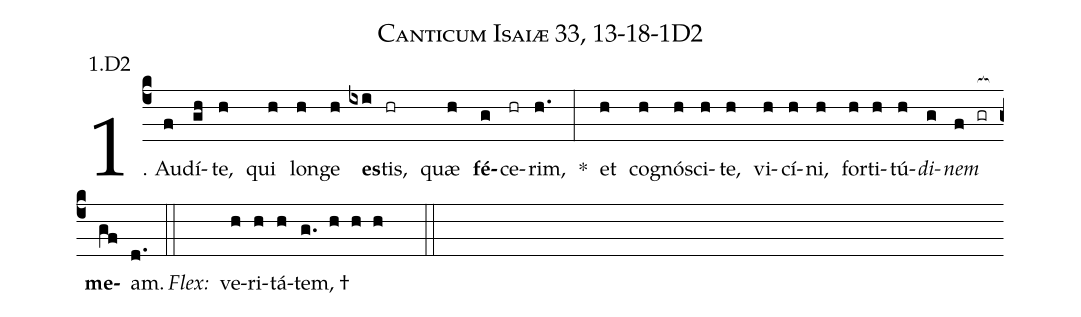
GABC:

name: Canticum Isaiæ 33, 13-18-1D2;
annotation: 1.D2;
%%
(c4)1. Au(f)dí(gh)te,(h) qui(h) lon(h)ge(h) <b>es</b>(ixi)tis,(hr) quæ(h) <b>fé</b>(g)ce(hr)rim,(h.) *(:) et(h) co(h)gnó(h)sci(h)te,(h) vi(h)cí(h)ni,(h) for(h)ti(h)tú(h)<i>di</i>(g)<i>nem</i>(f gr[ocb:1{]) <b>me</b>(gf[ocb:0}])am.(d.) (::)
<i>Flex:</i>()  ve(h)ri(h)tá(h)tem, †(g. h h h  ::)
